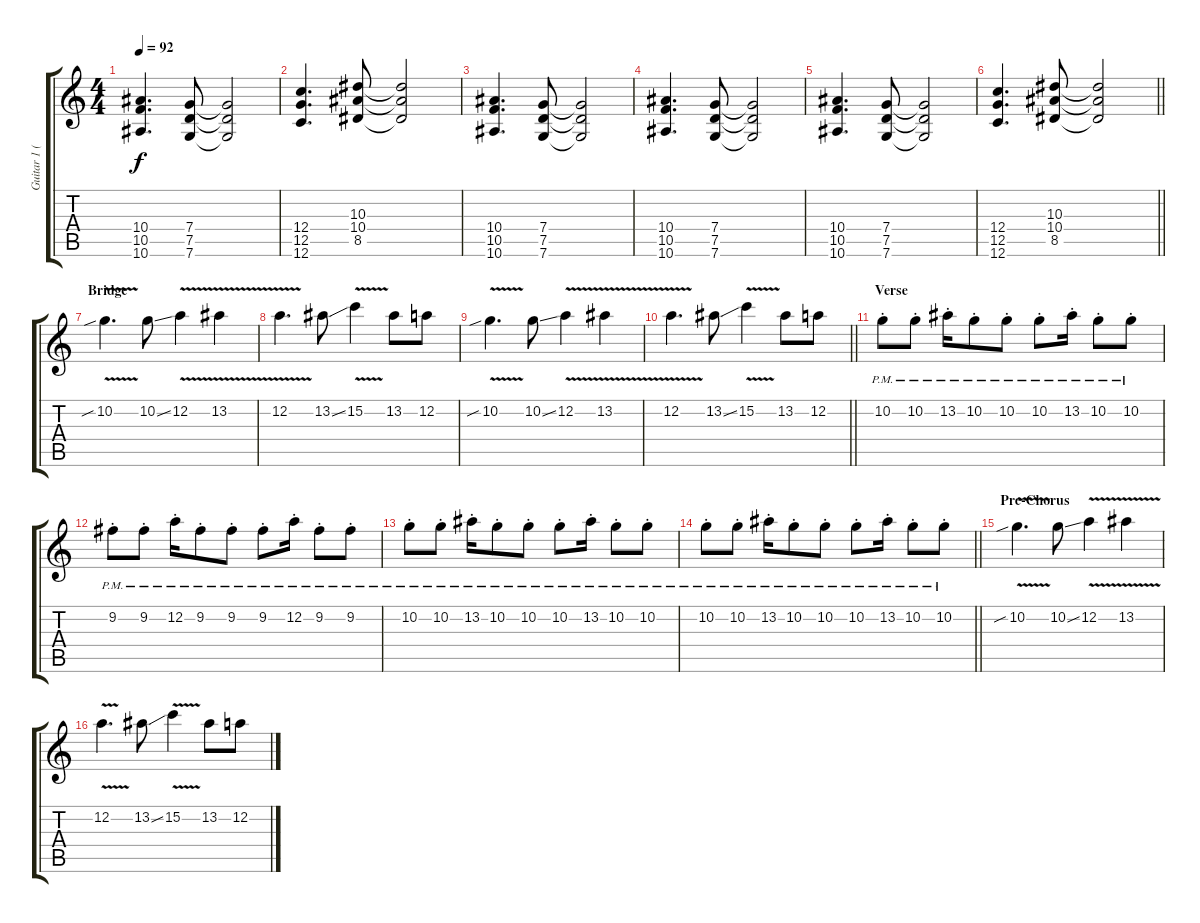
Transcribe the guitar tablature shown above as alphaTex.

\track ("Guitar 1 (Dan Jacobs)" "Guitar 1 (") {instrument distortionguitar}
\staff {score tabs}
\tuning (D4 A3 F3 C3 G2 C2) {hide}
\ts (4 4)
\tempo 92
\clef g2
\ks c
(10.4 10.5 10.6).4{d dy f} (7.4 7.5 7.6).8 (7.4{t} 7.5{t} 7.6{t}).2 |
(12.4 12.5 12.6).4{d} (10.3 10.4 8.5).8 (10.3{t} 10.4{t} 8.5{t}).2 |
(10.4 10.5 10.6).4{d} (7.4 7.5 7.6).8 (7.4{t} 7.5{t} 7.6{t}).2 |
(10.4 10.5 10.6).4{d} (7.4 7.5 7.6).8 (7.4{t} 7.5{t} 7.6{t}).2 |
(10.4 10.5 10.6).4{d} (7.4 7.5 7.6).8 (7.4{t} 7.5{t} 7.6{t}).2 |
\barLineRight lightlight
(12.4 12.5 12.6).4{d} (10.3 10.4 8.5).8 (10.3{t} 10.4{t} 8.5{t}).2 |
\section ("" "Bridge")
10.2{v sib}.4{d} 10.2{ss}.8 12.2{v}.4 13.2{v}.4 |
12.2{v}.4{d} 13.2{ss}.8 15.2{v}.4 13.2.8 12.2.8 |
10.2{v sib}.4{d} 10.2{ss}.8 12.2{v}.4 13.2{v}.4 |
\barLineRight lightlight
12.2{v}.4{d} 13.2{ss}.8 15.2{v}.4 13.2.8 12.2.8 |
\section ("" "Verse")
10.2{pm st}.8{volume 8} 10.2{pm st}.8 13.2{pm st}.16 10.2{pm st}.8 10.2{pm st}.8 10.2{pm st}.8 13.2{pm st}.16 10.2{pm st}.8 10.2{pm st}.8 |
9.2{pm st}.8 9.2{pm st}.8 12.2{pm st}.16 9.2{pm st}.8 9.2{pm st}.8 9.2{pm st}.8 12.2{pm st}.16 9.2{pm st}.8 9.2{pm st}.8 |
10.2{pm st}.8 10.2{pm st}.8 13.2{pm st}.16 10.2{pm st}.8 10.2{pm st}.8 10.2{pm st}.8 13.2{pm st}.16 10.2{pm st}.8 10.2{pm st}.8 |
\barLineRight lightlight
10.2{pm st}.8 10.2{pm st}.8 13.2{pm st}.16 10.2{pm st}.8 10.2{pm st}.8 10.2{pm st}.8 13.2{pm st}.16 10.2{pm st}.8 10.2{pm st}.8 |
\section ("" "Pre-Chorus")
10.2{v sib}.4{d volume 7} 10.2{ss}.8 12.2{v}.4 13.2{v}.4 |
12.2{v}.4{d} 13.2{ss}.8 15.2{v}.4 13.2.8 12.2.8
